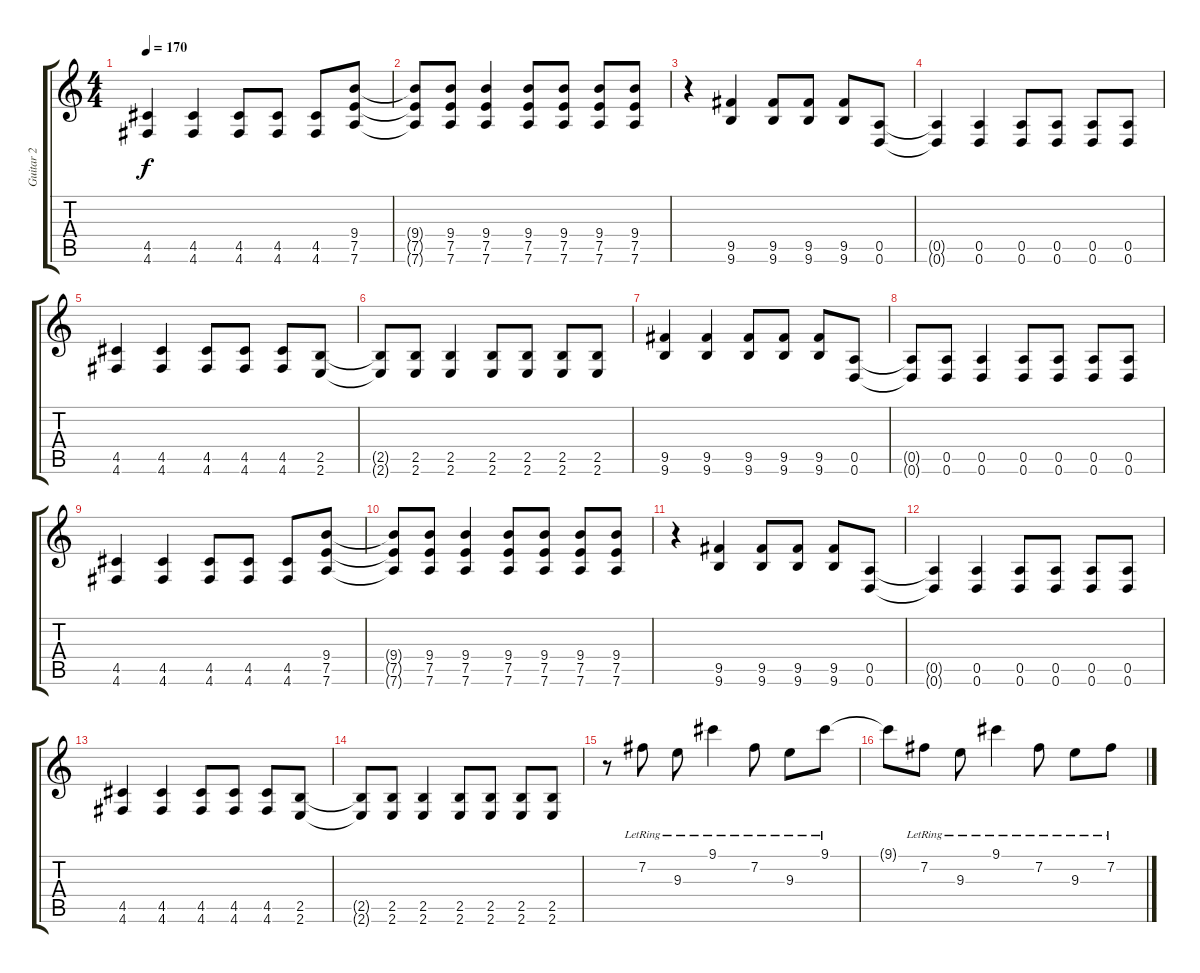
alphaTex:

\track ("Guitar 2" "Guitar 2") {instrument distortionguitar}
\staff {score tabs}
\tuning (E4 B3 G3 D3 A2 D2) {hide}
\ts (4 4)
\tempo 170
\clef g2
\ks c
(4.5 4.6).4{dy f} (4.5 4.6).4 (4.5 4.6).8 (4.5 4.6).8 (4.5 4.6).8 (9.4 7.5 7.6).8 |
(9.4{t} 7.5{t} 7.6{t}).8 (9.4 7.5 7.6).8 (9.4 7.5 7.6).4 (9.4 7.5 7.6).8 (9.4 7.5 7.6).8 (9.4 7.5 7.6).8 (9.4 7.5 7.6).8 |
r.4 (9.5 9.6).4 (9.5 9.6).8 (9.5 9.6).8 (9.5 9.6).8 (0.5 0.6).8 |
(0.5{t} 0.6{t}).4 (0.5 0.6).4 (0.5 0.6).8 (0.5 0.6).8 (0.5 0.6).8 (0.5 0.6).8 |
(4.5 4.6).4 (4.5 4.6).4 (4.5 4.6).8 (4.5 4.6).8 (4.5 4.6).8 (2.5 2.6).8 |
(2.5{t} 2.6{t}).8 (2.5 2.6).8 (2.5 2.6).4 (2.5 2.6).8 (2.5 2.6).8 (2.5 2.6).8 (2.5 2.6).8 |
(9.5 9.6).4 (9.5 9.6).4 (9.5 9.6).8 (9.5 9.6).8 (9.5 9.6).8 (0.5 0.6).8 |
(0.5{t} 0.6{t}).8 (0.5 0.6).8 (0.5 0.6).4 (0.5 0.6).8 (0.5 0.6).8 (0.5 0.6).8 (0.5 0.6).8 |
(4.5 4.6).4 (4.5 4.6).4 (4.5 4.6).8 (4.5 4.6).8 (4.5 4.6).8 (9.4 7.5 7.6).8 |
(9.4{t} 7.5{t} 7.6{t}).8 (9.4 7.5 7.6).8 (9.4 7.5 7.6).4 (9.4 7.5 7.6).8 (9.4 7.5 7.6).8 (9.4 7.5 7.6).8 (9.4 7.5 7.6).8 |
r.4 (9.5 9.6).4 (9.5 9.6).8 (9.5 9.6).8 (9.5 9.6).8 (0.5 0.6).8 |
(0.5{t} 0.6{t}).4 (0.5 0.6).4 (0.5 0.6).8 (0.5 0.6).8 (0.5 0.6).8 (0.5 0.6).8 |
(4.5 4.6).4 (4.5 4.6).4 (4.5 4.6).8 (4.5 4.6).8 (4.5 4.6).8 (2.5 2.6).8 |
(2.5{t} 2.6{t}).8 (2.5 2.6).8 (2.5 2.6).4 (2.5 2.6).8 (2.5 2.6).8 (2.5 2.6).8 (2.5 2.6).8 |
r.8{instrument electricguitarclean} 7.2{lr}.8 9.3{lr}.8 9.1{lr}.4 7.2{lr}.8 9.3{lr}.8 9.1{lr}.8 |
9.1{t}.8 7.2{lr}.8 9.3{lr}.8 9.1{lr}.4 7.2{lr}.8 9.3{lr}.8 7.2{lr}.8
